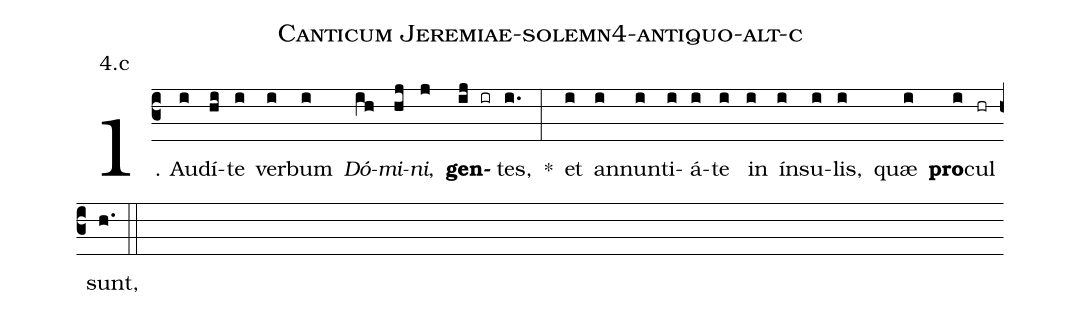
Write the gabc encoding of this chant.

name: Canticum Jeremiae-solemn4-antiquo-alt-c;
annotation: 4.c;
%%
(c3)1. Au(i)dí(hi)te(i) ver(i)bum(i) <i>Dó</i>(ih)<i>mi</i>(hj)<i>ni</i>,(j) <b>gen</b>(ij ir)tes,(i.) *(:) et(i) an(i)nun(i)ti(i)á(i)te(i) in(i) ín(i)su(i)lis,(i) quæ(i) <b>pro</b>(i)cul(hr) sunt,(h.) (::)
